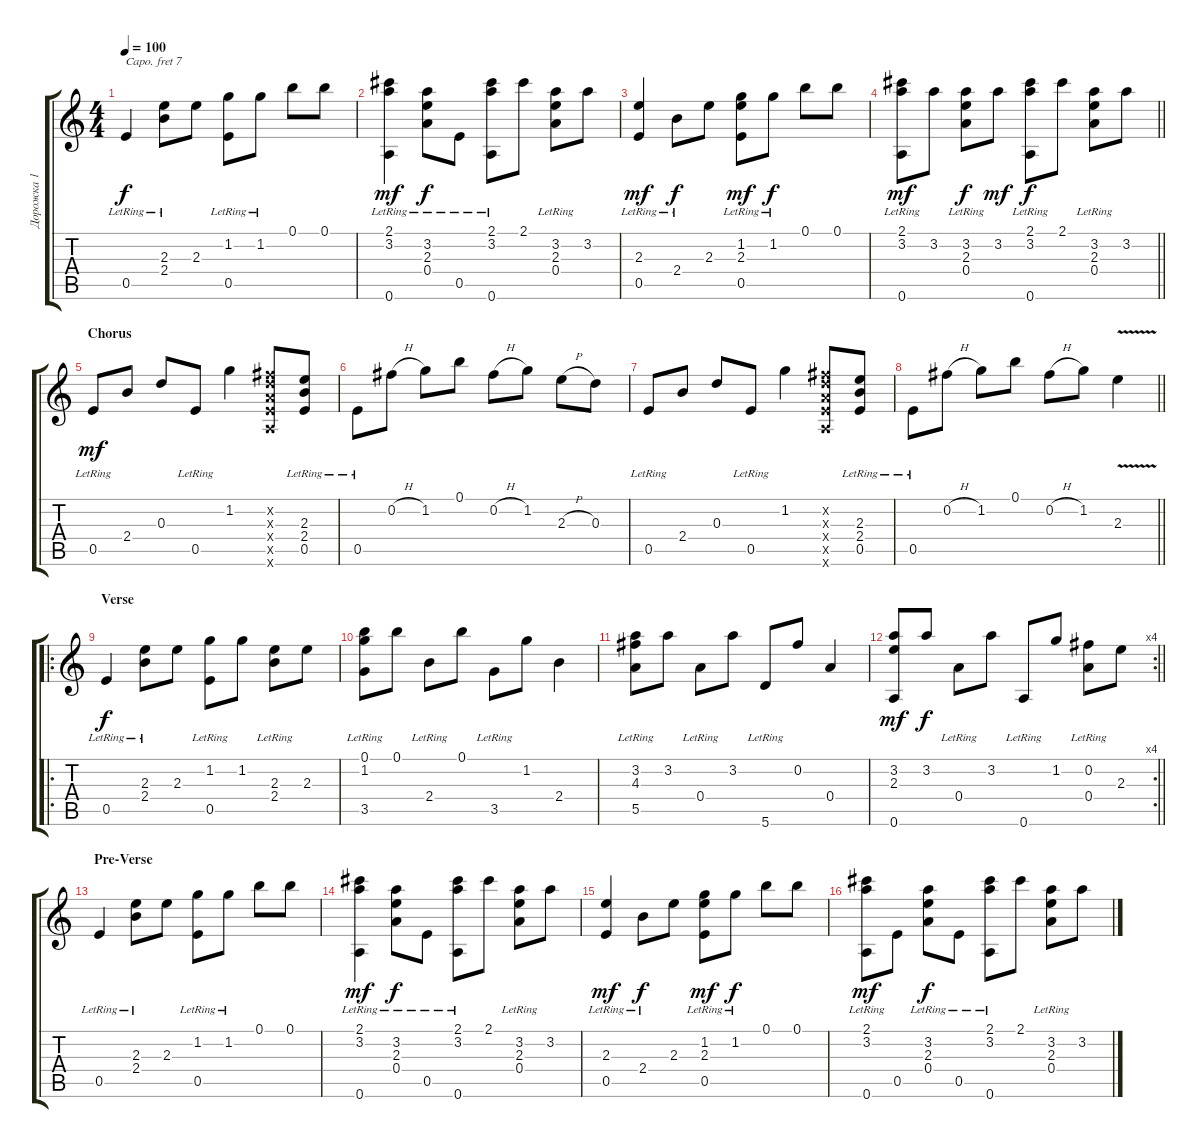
\track ("Дорожка 1" "Дорожка 1") {instrument acousticguitarsteel}
\staff {score tabs}
\capo 7
\tuning (E4 B3 G3 D3 A2 D2) {hide}
\ts (4 4)
\tempo 100
\clef g2
\ks c
0.5{lr}.4{dy f} (2.3 2.4{lr}).8 2.3.8 (1.2 0.5{lr}).8 1.2{lr}.8 0.1.8 0.1.8 |
(2.1{lr} 3.2{lr} 0.6{lr}).4{dy mf} (3.2{lr} 2.3{lr} 0.4{lr}).8{dy f} 0.5{lr}.8 (2.1{lr} 3.2{lr} 0.6).8 2.1.8 (3.2 2.3 0.4{lr}).8 3.2.8 |
(2.3{lr} 0.5{lr}).4{dy mf} 2.4{lr}.8{dy f} 2.3.8 (1.2 2.3 0.5{lr}).8{dy mf} 1.2{lr}.8{dy f} 0.1.8 0.1.8 |
\barLineRight lightlight
(2.1{lr} 3.2{lr} 0.6{lr}).8{dy mf} 3.2.8 (3.2{lr} 2.3{lr} 0.4{lr}).8{dy f} 3.2.8{dy mf} (2.1{lr} 3.2{lr} 0.6).8{dy f} 2.1.8 (3.2 2.3 0.4{lr}).8 3.2.8 |
\section ("" "Chorus")
0.5{lr}.8{dy mf} 2.4.8 0.3.8 0.5{lr}.8 1.2.4 (0.2{x} 0.3{x} 0.4{x} 0.5{x} 0.6{x}).8 (2.3{lr} 2.4{lr} 0.5{lr}).8 |
0.5{lr}.8 0.2{h}.8 1.2.8 0.1.8 0.2{h}.8 1.2.8 2.3{h}.8 0.3.8 |
0.5{lr}.8 2.4.8 0.3.8 0.5{lr}.8 1.2.4 (0.2{x} 0.3{x} 0.4{x} 0.5{x} 0.6{x}).8 (2.3{lr} 2.4{lr} 0.5{lr}).8 |
\barLineRight lightlight
0.5{lr}.8 0.2{h}.8 1.2.8 0.1.8 0.2{h}.8 1.2.8 2.3{v}.4 |
\ro
\section ("" "Verse")
0.5{lr}.4{dy f} (2.3 2.4{lr}).8 2.3.8 (1.2 0.5{lr}).8 1.2.8 (2.3 2.4{lr}).8 2.3.8 |
(0.1 1.2 3.5{lr}).8 0.1.8 2.4{lr}.8 0.1.8 3.5{lr}.8 1.2.8 2.4.4 |
(3.2 4.3 5.5{lr}).8 3.2.8 0.4{lr}.8 3.2.8 5.6{lr}.8 0.2.8 0.4.4 |
\rc 4
\barLineRight lightlight
(3.2 2.3 0.6).8{dy mf} 3.2.8{dy f} 0.4{lr}.8 3.2.8 0.6{lr}.8 1.2.8 (0.2 0.4{lr}).8 2.3.8 |
\section ("" "Pre-Verse")
0.5{lr}.4 (2.3 2.4{lr}).8 2.3.8 (1.2 0.5{lr}).8 1.2{lr}.8 0.1.8 0.1.8 |
(2.1{lr} 3.2{lr} 0.6{lr}).4{dy mf} (3.2{lr} 2.3{lr} 0.4{lr}).8{dy f} 0.5{lr}.8 (2.1{lr} 3.2{lr} 0.6).8 2.1.8 (3.2 2.3 0.4{lr}).8 3.2.8 |
(2.3{lr} 0.5{lr}).4{dy mf} 2.4{lr}.8{dy f} 2.3.8 (1.2 2.3 0.5{lr}).8{dy mf} 1.2{lr}.8{dy f} 0.1.8 0.1.8 |
(2.1{lr} 3.2{lr} 0.6{lr}).8{dy mf} 0.5.8 (3.2{lr} 2.3{lr} 0.4{lr}).8{dy f} 0.5{lr}.8 (2.1{lr} 3.2{lr} 0.6).8 2.1.8 (3.2 2.3 0.4{lr}).8 3.2.8
